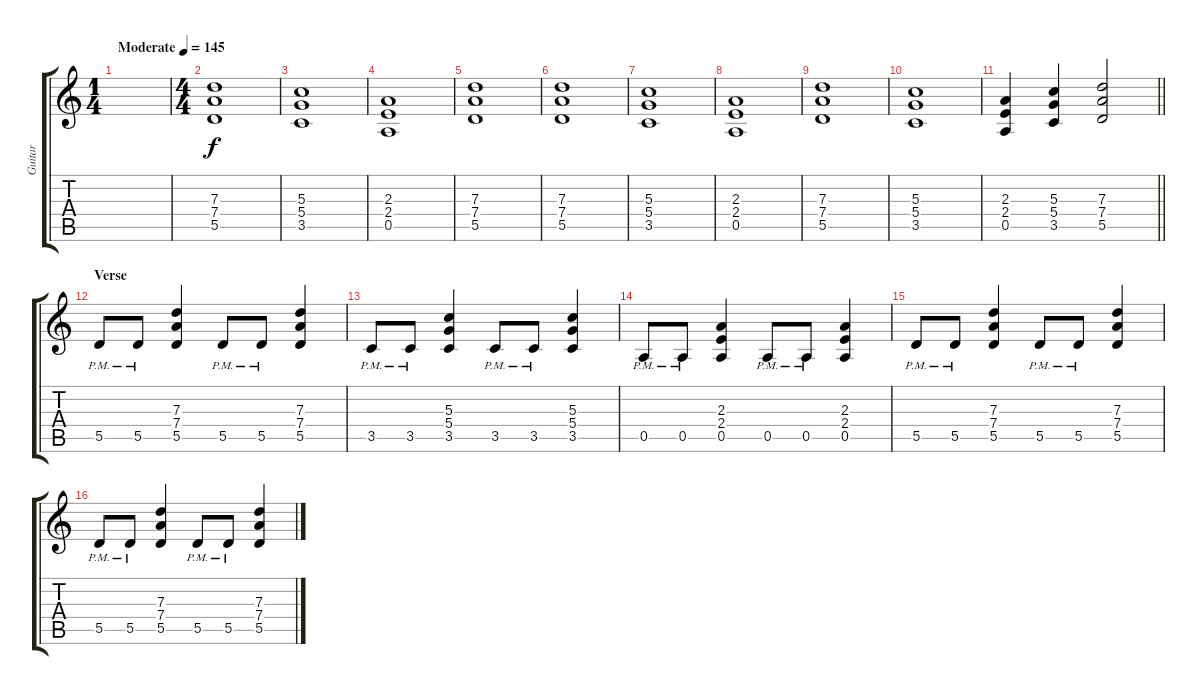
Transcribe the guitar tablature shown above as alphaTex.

\track ("Guitar" "Guitar") {instrument distortionguitar}
\staff {score tabs}
\tuning (E4 B3 G3 D3 A2 D2) {hide}
\ts (1 4)
\tempo (145 "Moderate")
\clef g2
\ks c
|
\ts (4 4)
(7.3 7.4 5.5).1 |
(5.3 5.4 3.5).1 |
(2.3 2.4 0.5).1 |
(7.3 7.4 5.5).1 |
(7.3 7.4 5.5).1 |
(5.3 5.4 3.5).1 |
(2.3 2.4 0.5).1 |
(7.3 7.4 5.5).1 |
(5.3 5.4 3.5).1 |
\barLineRight lightlight
(2.3 2.4 0.5).4 (5.3 5.4 3.5).4 (7.3 7.4 5.5).2 |
\section ("" "Verse")
5.5{pm}.8 5.5{pm}.8 (7.3 7.4 5.5).4 5.5{pm}.8 5.5{pm}.8 (7.3 7.4 5.5).4 |
3.5{pm}.8 3.5{pm}.8 (5.3 5.4 3.5).4 3.5{pm}.8 3.5{pm}.8 (5.3 5.4 3.5).4 |
0.5{pm}.8 0.5{pm}.8 (2.3 2.4 0.5).4 0.5{pm}.8 0.5{pm}.8 (2.3 2.4 0.5).4 |
5.5{pm}.8 5.5{pm}.8 (7.3 7.4 5.5).4 5.5{pm}.8 5.5{pm}.8 (7.3 7.4 5.5).4 |
5.5{pm}.8 5.5{pm}.8 (7.3 7.4 5.5).4 5.5{pm}.8 5.5{pm}.8 (7.3 7.4 5.5).4
